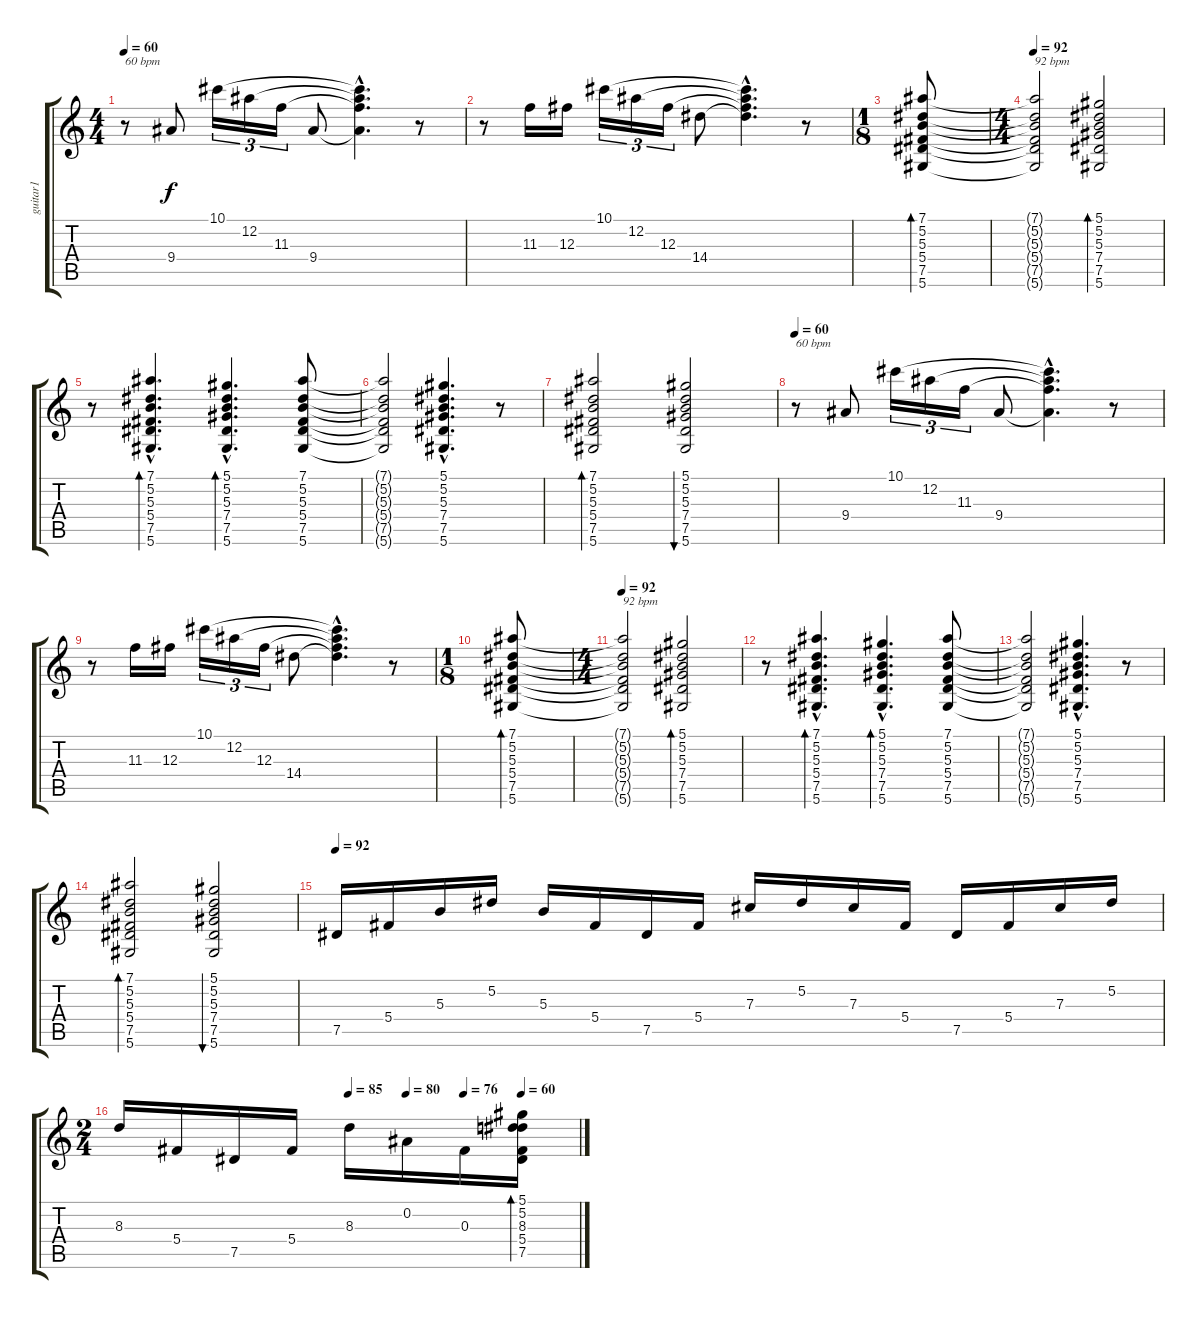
\track ("guitar1" "guitar1") {instrument acousticguitarsteel}
\staff {score tabs}
\tuning (Eb4 Bb3 Gb3 Db3 Ab2 Eb2) {hide}
\ts (4 4)
\tempo 60
\clef g2
\ks c
r.8{txt "60 bpm" dy f instrument acousticguitarsteel} 9.4.8 10.1.16{tu (3 2)} 12.2.16{tu (3 2)} 11.3.16{tu (3 2)} 9.4.8 (10.1{hac t} 12.2{hac t} 11.3{hac t} 9.4{hac t}).4{d} r.8 |
r.8 11.3.16 12.3.16 10.1.16{tu (3 2)} 12.2.16{tu (3 2)} 12.3.16{tu (3 2)} 14.4.8 (10.1{hac t} 12.2{hac t} 12.3{hac t} 14.4{hac t}).4{d} r.8 |
\ts (1 8)
(7.1 5.2 5.3 5.4 7.5 5.6).8{bd 60} |
\ts (4 4)
\tempo 92
(7.1{t} 5.2{t} 5.3{t} 5.4{t} 7.5{t} 5.6{t}).2{txt "92 bpm"} (5.1 5.2 5.3 7.4 7.5 5.6).2{bd 60} |
r.8 (7.1{hac} 5.2{hac} 5.3{hac} 5.4{hac} 7.5{hac} 5.6{hac}).4{d bd 60} (5.1{hac} 5.2{hac} 5.3{hac} 7.4{hac} 7.5{hac} 5.6{hac}).4{d bd 60} (7.1 5.2 5.3 5.4 7.5 5.6).8 |
(7.1{t} 5.2{t} 5.3{t} 5.4{t} 7.5{t} 5.6{t}).2 (5.1{hac} 5.2{hac} 5.3{hac} 7.4{hac} 7.5{hac} 5.6{hac}).4{d} r.8 |
(7.1 5.2 5.3 5.4 7.5 5.6).2{bd 60} (5.1 5.2 5.3 7.4 7.5 5.6).2{bu 60} |
\tempo 60
r.8{txt "60 bpm"} 9.4.8 10.1.16{tu (3 2)} 12.2.16{tu (3 2)} 11.3.16{tu (3 2)} 9.4.8 (10.1{hac t} 12.2{hac t} 11.3{hac t} 9.4{hac t}).4{d} r.8 |
r.8 11.3.16 12.3.16 10.1.16{tu (3 2)} 12.2.16{tu (3 2)} 12.3.16{tu (3 2)} 14.4.8 (10.1{hac t} 12.2{hac t} 12.3{hac t} 14.4{hac t}).4{d} r.8 |
\ts (1 8)
(7.1 5.2 5.3 5.4 7.5 5.6).8{bd 60} |
\ts (4 4)
\tempo 92
(7.1{t} 5.2{t} 5.3{t} 5.4{t} 7.5{t} 5.6{t}).2{txt "92 bpm"} (5.1 5.2 5.3 7.4 7.5 5.6).2{bd 60} |
r.8 (7.1{hac} 5.2{hac} 5.3{hac} 5.4{hac} 7.5{hac} 5.6{hac}).4{d bd 60} (5.1{hac} 5.2{hac} 5.3{hac} 7.4{hac} 7.5{hac} 5.6{hac}).4{d bd 60} (7.1 5.2 5.3 5.4 7.5 5.6).8 |
(7.1{t} 5.2{t} 5.3{t} 5.4{t} 7.5{t} 5.6{t}).2 (5.1{hac} 5.2{hac} 5.3{hac} 7.4{hac} 7.5{hac} 5.6{hac}).4{d} r.8 |
(7.1 5.2 5.3 5.4 7.5 5.6).2{bd 60} (5.1 5.2 5.3 7.4 7.5 5.6).2{bu 60} |
\tempo 92
7.5.16{volume 9} 5.4.16 5.3.16 5.2.16 5.3.16 5.4.16 7.5.16 5.4.16 7.3.16 5.2.16 7.3.16 5.4.16 7.5.16 5.4.16 7.3.16 5.2.16 |
\ts (2 4)
\tempo (85 0.5)
\tempo (80 0.625)
\tempo (76 0.75)
\tempo (60 0.875)
8.3.16 5.4.16 7.5.16 5.4.16 8.3.16 0.2.16 0.3.16 (5.1 5.2 8.3 5.4 7.5).16{bd 60}
